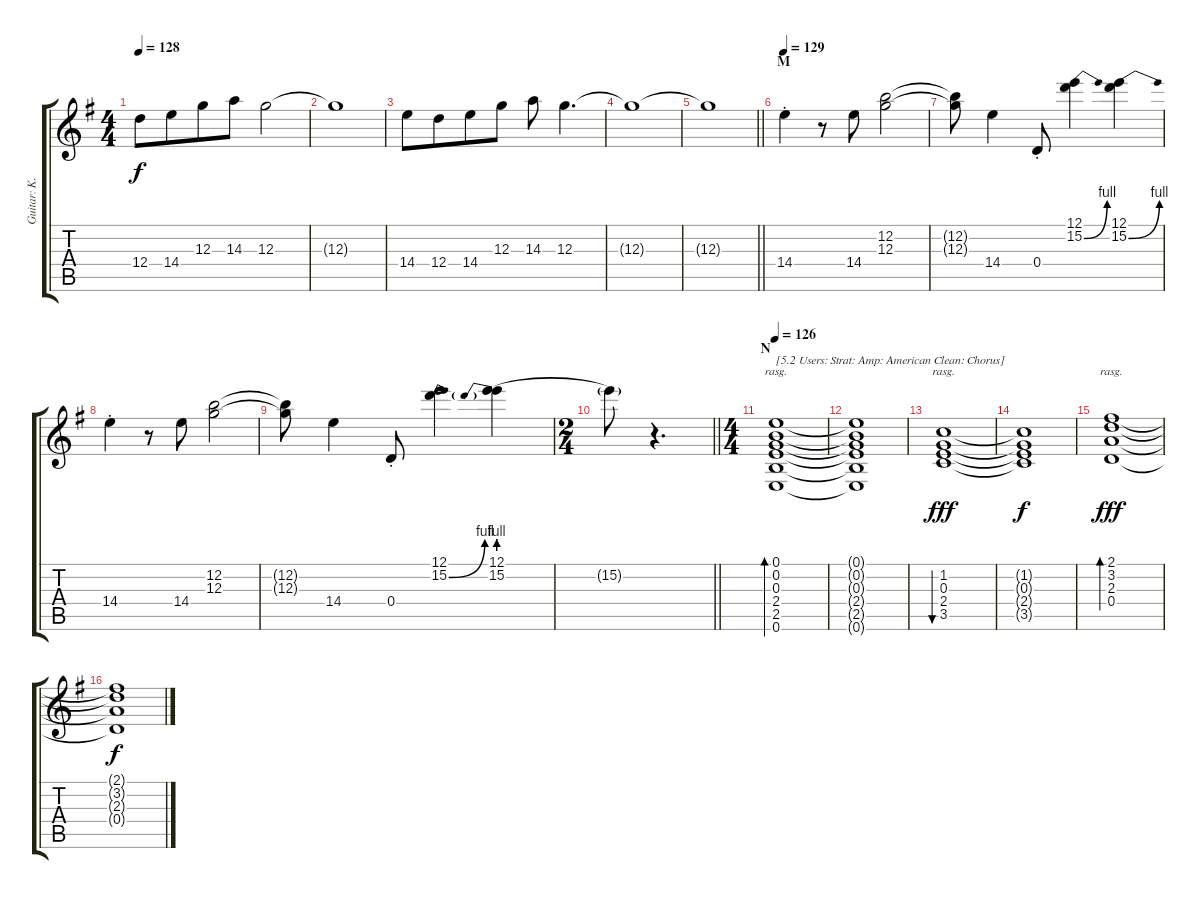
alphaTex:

\track ("Guitar: K.K." "Guitar: K.") {instrument acousticguitarsteel}
\staff {score tabs}
\tuning (E4 B3 G3 D3 A2 E2) {hide}
\ts (4 4)
\tempo 128
\clef g2
\ks g
12.4.8{dy f} 14.4.8{beam merge} 12.3.8 14.3.8 12.3.2 |
12.3{t}.1 |
14.4.8 12.4.8{beam merge} 14.4.8 12.3.8 14.3.8 12.3.4{d} |
12.3{t}.1 |
\barLineRight lightlight
12.3{t}.1 |
\section ("" "M")
\tempo 129
14.4{st}.4 r.8 14.4.8 (12.2 12.3).2 |
(12.2{t} 12.3{t}).8 14.4.4 0.4{st}.8 (12.1 15.2{be (bend 0 0 60 4)}).4 (12.1 15.2{be (bend 0 0 60 4)}).4 |
14.4{st}.4 r.8 14.4.8 (12.2 12.3).2 |
(12.2{t} 12.3{t}).8 14.4.4 0.4{st}.8 (12.1 15.2{be (bend 0 0 60 4)}).4 (12.1 15.2{be (prebend 0 4 60 4)}).4 |
\ts (2 4)
\barLineRight lightlight
15.2{t}.8 r.4{d} |
\ts (4 4)
\section ("" "N")
\tempo 126
(0.1 0.2 0.3 2.4 2.5 0.6).1{bd 480 rasg ii txt "[5.2 Users: Strat: Amp: American Clean: Chorus]" volume 13 balance 5 instrument acousticguitarsteel} |
(0.1{t} 0.2{t} 0.3{t} 2.4{t} 2.5{t} 0.6{t}).1 |
(1.2 0.3 2.4 3.5).1{bu 60 rasg ii dy fff} |
(1.2{t} 0.3{t} 2.4{t} 3.5{t}).1{dy f} |
(2.1 3.2 2.3 0.4).1{bd 60 rasg ii dy fff} |
(2.1{t} 3.2{t} 2.3{t} 0.4{t}).1{dy f}
